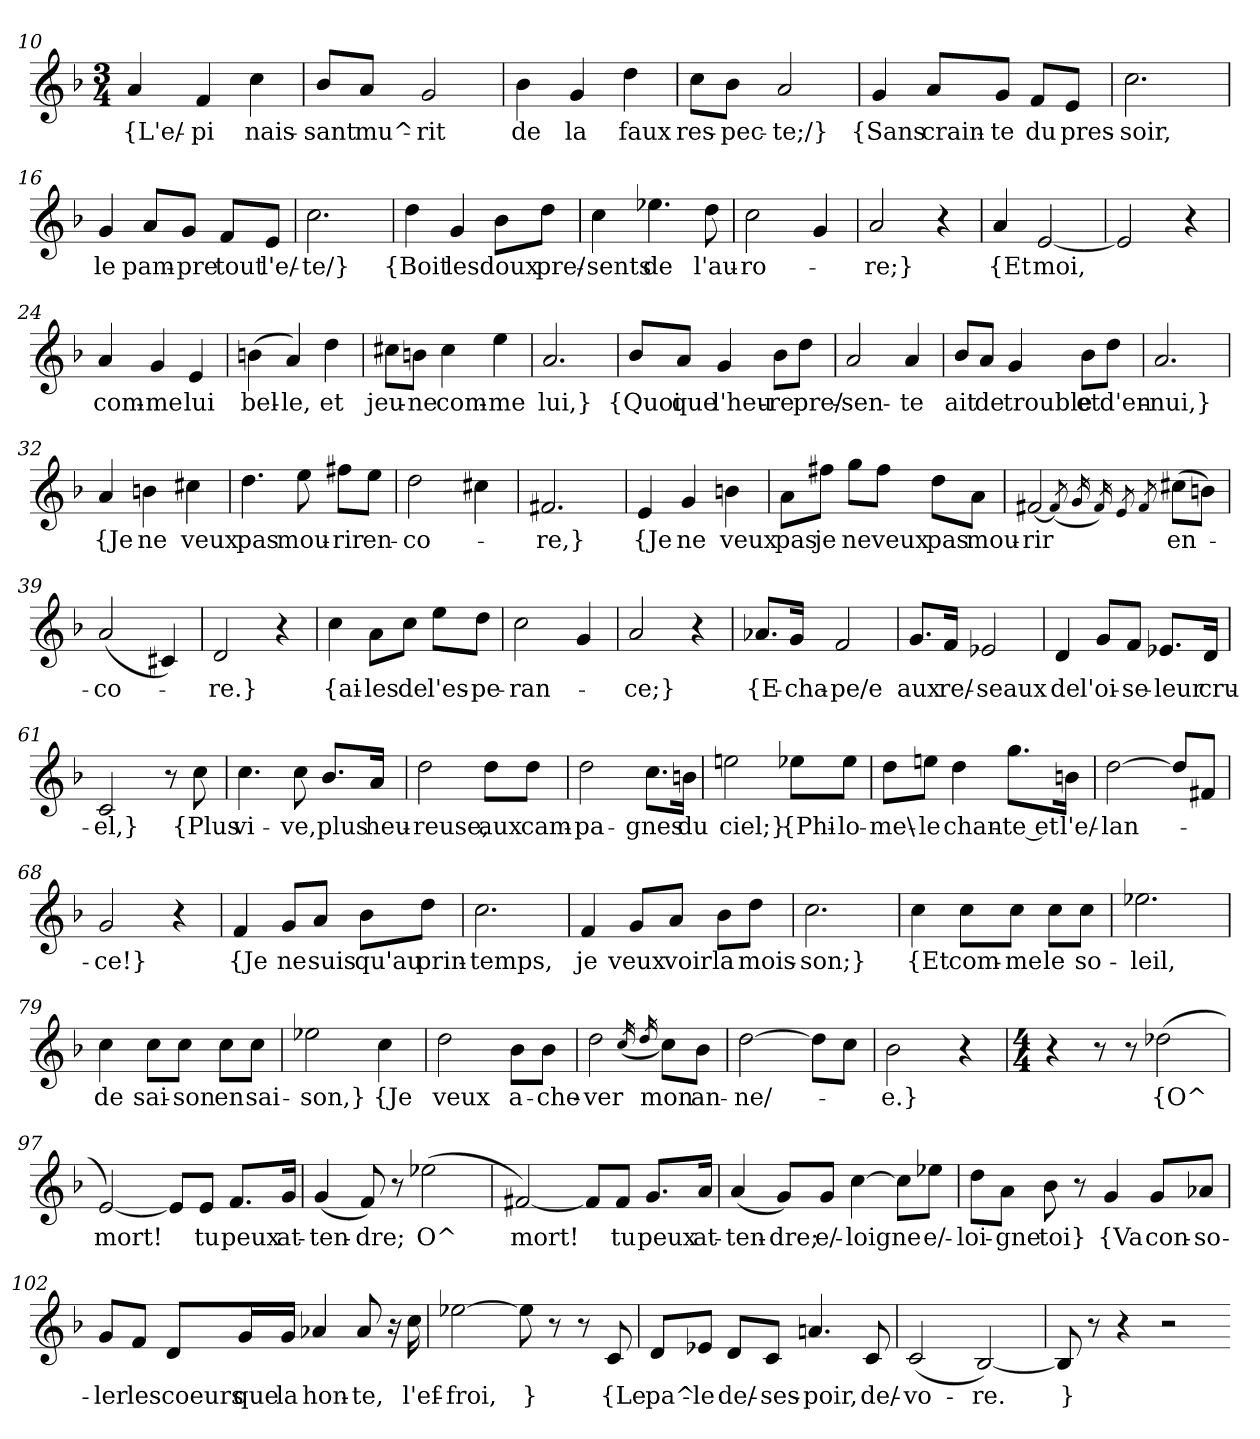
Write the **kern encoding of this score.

**kern	**text
*part1	*part1
*staff1	*staff1
*clefG2	*
*k[b-]	*
*M3/4	*
=10	=10
4a	{L'e/-
4f	-pi
4cc	nais-
=11	=11
8b-/L	-sant
8a/J	mu^-
2g	-rit
=12	=12
4b-	de
4g	la
4dd	faux
=13	=13
8cc\L	res-
8b-\J	-pec-
2a	-te;/}
=14	=14
4g	{Sans
8a/L	crain-
8g/J	-te
8f/L	du
8e/J	pres-
=15	=15
2.cc	-soir,
=16	=16
4g	le
8a/L	pam-
8g/J	-pre
8f/L	tout
8e/J	l'e/-
=17	=17
2.cc	-te/}
=18	=18
4dd	{Boit
4g	les
8b-\L	doux
8dd\J	pre/-
=19	=19
4cc	-sents
4.ee-X	de
8dd	l'au-
=20	=20
2cc	-ro-
4g	.
=21	=21
2a	-re;}
4r	.
=22	=22
4a	{Et
[2e	moi,
=23	=23
2e]	.
4r	.
=24	=24
4a	com-
4g	-me
4e	lui
=25	=25
(4bn	bel-
4a)	-le,
4dd	et
=26	=26
8cc#X\L	jeu-
8bn\J	-ne
4cc#	com-
4ee	-me
=27	=27
2.a	lui,}
=28	=28
8b-/L	{Quoi
8a/J	que
4g	l'heu-
8b-\L	-re
8dd\J	pre/-
=29	=29
2a	-sen-
4a	-te
=30	=30
8b-/L	ait
8a/J	de
4g	trouble
8b-\L	et
8dd\J	d'en-
=31	=31
2.a	-nui,}
=32	=32
4a	{Je
4bn	ne
4cc#X	veux
=33	=33
4.dd	pas
8ee	mou-
8ff#X\L	-rir
8ee\J	en-
=34	=34
2dd	-co-
4cc#X	.
=35	=35
2.f#X	-re,}
=36	=36
4e	{Je
4g	ne
4bn	veux
=37	=37
8a\L	pas
8ff#X\J	je
8gg\L	ne
8ff#\J	veux
8dd\L	pas
8a\J	mou-
=38	=38
[2f#X	-rir
(8qf#]	.
16qg	.
16qf#)	.
8qe	.
8qf#	.
(8cc#X\L	en-
8bn\J)	.
=39	=39
(2a	-co-
4c#X)	.
=40	=40
2d	-re.}
4r	.
=55	=55
4cc	{ai-
8a\L	-les
8cc\J	de
8ee\L	l'es-
8dd\J	-pe-
=56	=56
2cc	-ran-
4g	.
=57	=57
2a	-ce;}
4r	.
=58	=58
8.a-X/L	{E-
16g/Jk	-cha-
2f	-pe/e
=59	=59
8.g/L	aux
16f/Jk	re/-
2e-X	-seaux
=60	=60
4d	de
8g/L	l'oi-
8f/J	-se-
8.e-X/L	-leur
16d/Jk	cru-
=61	=61
2c	-el,}
8r	.
8cc	{Plus
=62	=62
4.cc	vi-
8cc	-ve,
8.b-/L	plus
16a/Jk	heu-
=63	=63
2dd	-reuse,
8dd\L	aux
8dd\J	cam-
=64	=64
2dd	-pa-
8.cc\L	-gnes
16bn\Jk	du
=65	=65
2een	ciel;}
8ee-X\L	{Phi-
8ee-\J	-lo-
=66	=66
8dd\L	-me\-
8een\J	-le
4dd	chan-
8.gg\L	-te et
16bn\Jk	l'e/-
=67	=67
[2dd	-lan-
8dd/L]	.
8f#X/J	.
=68	=68
2g	-ce!}
4r	.
=73	=73
4f	{Je
8g/L	ne
8a/J	suis
8b-\L	qu'au
8dd\J	prin-
=74	=74
2.cc	-temps,
=75	=75
4f	je
8g/L	veux
8a/J	voir
8b-\L	la
8dd\J	mois-
=76	=76
2.cc	-son;}
=77	=77
4cc	{Et
8cc\L	com-
8cc\J	-me
8cc\L	le
8cc\J	so-
=78	=78
2.ee-X	-leil,
=79	=79
4cc	de
8cc\L	sai-
8cc\J	-son
8cc\L	en
8cc\J	sai-
=80	=80
2ee-X	-son,}
4cc	{Je
=81	=81
2dd	veux
8b-\L	a-
8b-\J	-che-
=82	=82
2dd	-ver
(16qcc	.
16qdd	.
8cc\L)	mon
8b-\J	an-
=83	=83
[2dd	-ne/-
8dd\L]	.
8cc\J	.
=84	=84
2b-	-e.}
4r	.
=96	=96
*M4/4	*
4r	.
8r	.
8r	.
(2dd-X	{O^
=97	=97
[2e)	mort!
8e/L]	.
8e/J	tu
8.f/L	peux
16g/Jk	at-
=98	=98
(4g	-ten-
8f)	-dre;
8r	.
(2ee-X	O^
=99	=99
[2f#X)	mort!
8f#/L]	.
8f#/J	tu
8.g/L	peux
16a/Jk	at-
=100	=100
(4a	-ten-
8g/L)	-dre;
8g/J	e/-
[4cc	loigne
8cc\L]	.
8ee-X\J	e/-
=101	=101
8dd\L	-loi-
8a\J	-gne
8b-	toi}
8r	.
4g	{Va
8g/L	con-
8a-X/J	-so-
=102	=102
8g/L	-ler
8f/J	les
8d/L	coeurs
16g/L	que
16g/JJ	la
4a-X	hon-
8a-	-te,
16r	.
16cc	l'ef-
=103	=103
[2ee-X	-froi,
8ee-]	}
8r	.
8r	.
8c	{Le
=104	=104
8d/L	pa^-
8e-X/J	-le
8d/L	de/-
8c/J	-ses-
4.an	-poir,
8c	de/-
=105	=105
(2c	-vo-
[2B-)	-re.
=106	=106
8B-]	}
8r	.
4r	.
2r	.
=-	=-
*-	*-
